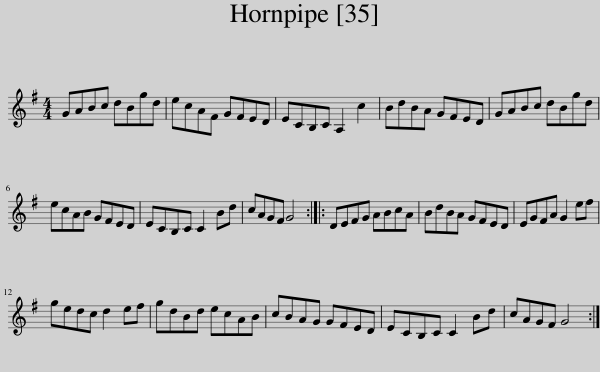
X:1
L:1/8
M:4/4
I:linebreak $
K:G
V:1 treble
V:1
 GABc dBgd | ecAF GFED | ECB,C A,2 c2 | BdBA GFED | GABc dBgd |$ %5
 ecAB GFED | ECB,C C2 Bd | cAGF G4 :: DEFG ABcA | BdBA GFED | %10
 EGFA G2 ef |$ gedc d2 ef | gdBd ecAB | cBAG GFED | ECB,C C2 Bd | %15
 cAGF G4 :| %16
